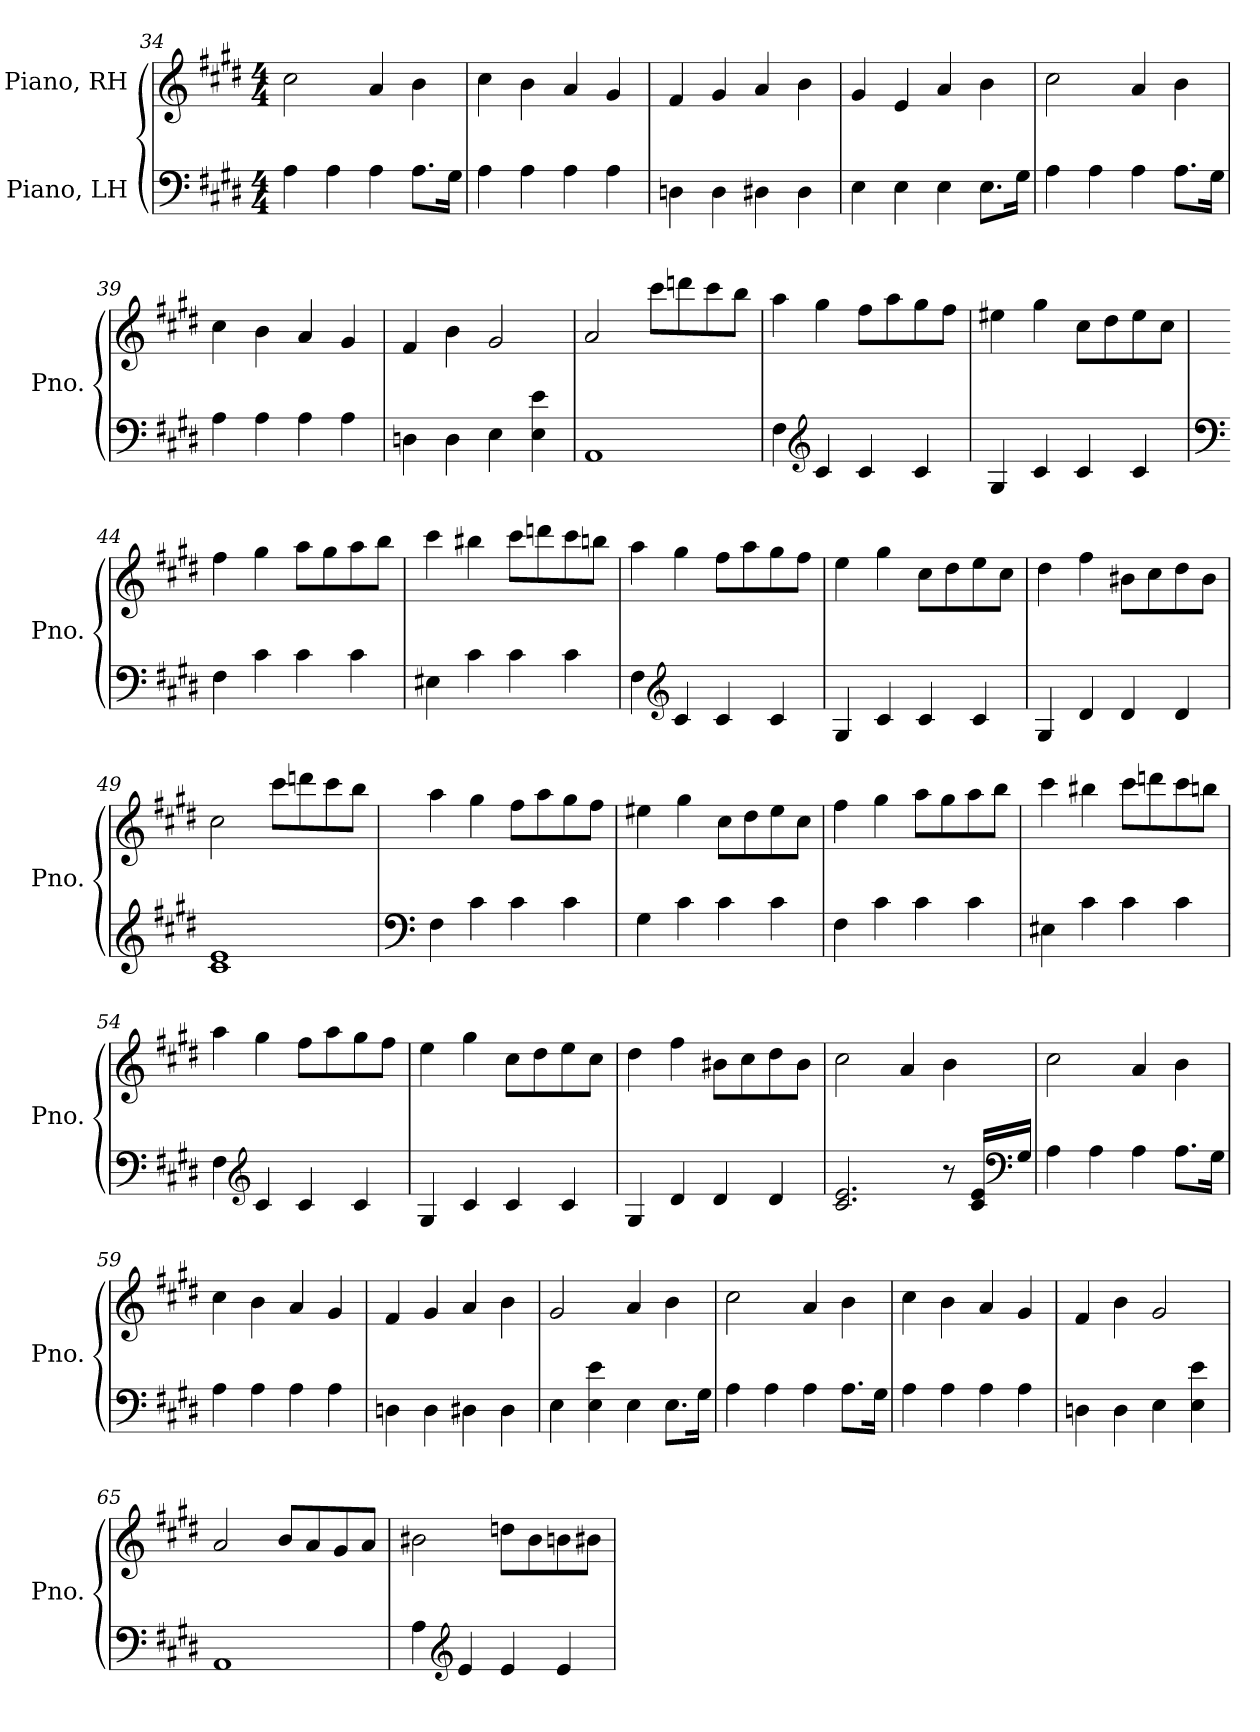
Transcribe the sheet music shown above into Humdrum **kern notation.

**kern	**kern
*part2	*part1
*staff2	*staff1
*I"Piano, LH	*I"Piano, RH
*I'Pno.	*I'Pno.
!!LO:PB:g=z
*clefF4	*clefG2
*k[f#c#g#d#]	*k[f#c#g#d#]
*M4/4	*M4/4
=34	=34
4A\	2cc#\
4A\	.
4A\	4a/
8.A\L	4b\
16G#\Jk	.
=35	=35
4A\	4cc#\
4A\	4b\
4A\	4a/
4A\	4g#/
=36	=36
4Dn\	4f#/
4D\	4g#/
4D#X\	4a/
4D#\	4b\
=37	=37
4E\	4g#/
4E\	4e/
4E\	4a/
8.E\L	4b\
16G#\Jk	.
=38	=38
4A\	2cc#\
4A\	.
4A\	4a/
8.A\L	4b\
16G#\Jk	.
=39	=39
4A\	4cc#\
4A\	4b\
4A\	4a/
4A\	4g#/
=40	=40
4Dn\	4f#/
4D\	4b\
4E\	2g#/
4E\ 4e\	.
!!LO:LB:g=z
=41	=41
1AA	2a/
.	8ccc#\L
.	8dddn\
.	8ccc#\
.	8bb\J
=42	=42
4F#\	4aa\
*clefG2	*
4c#/	4gg#\
4c#/	8ff#\L
.	8aa\
4c#/	8gg#\
.	8ff#\J
=43	=43
4G#/	4ee#X\
4c#/	4gg#\
4c#/	8cc#\L
.	8dd#\
4c#/	8ee#\
.	8cc#\J
=44	=44
*clefF4	*
4F#\	4ff#\
4c#\	4gg#\
4c#\	8aa\L
.	8gg#\
4c#\	8aa\
.	8bb\J
!!LO:LB:g=z
=45	=45
4E#X\	4ccc#\
4c#\	4bb#X\
4c#\	8ccc#\L
.	8dddn\
4c#\	8ccc#\
.	8bbn\J
=46	=46
4F#\	4aa\
*clefG2	*
4c#/	4gg#\
4c#/	8ff#\L
.	8aa\
4c#/	8gg#\
.	8ff#\J
=47	=47
4G#/	4ee\
4c#/	4gg#\
4c#/	8cc#\L
.	8dd#\
4c#/	8ee\
.	8cc#\J
=48	=48
4G#/	4dd#\
4d#/	4ff#\
4d#/	8b#X\L
.	8cc#\
4d#/	8dd#\
.	8b#\J
=49	=49
1c# 1e	2cc#\
.	8ccc#\L
.	8dddn\
.	8ccc#\
.	8bb\J
!!LO:LB:g=z
=50	=50
*clefF4	*
4F#\	4aa\
4c#\	4gg#\
4c#\	8ff#\L
.	8aa\
4c#\	8gg#\
.	8ff#\J
=51	=51
4G#\	4ee#X\
4c#\	4gg#\
4c#\	8cc#\L
.	8dd#\
4c#\	8ee#\
.	8cc#\J
=52	=52
4F#\	4ff#\
4c#\	4gg#\
4c#\	8aa\L
.	8gg#\
4c#\	8aa\
.	8bb\J
=53	=53
4E#X\	4ccc#\
4c#\	4bb#X\
4c#\	8ccc#\L
.	8dddn\
4c#\	8ccc#\
.	8bbn\J
=54	=54
4F#\	4aa\
*clefG2	*
4c#/	4gg#\
4c#/	8ff#\L
.	8aa\
4c#/	8gg#\
.	8ff#\J
!!LO:LB:g=z
=55	=55
4G#/	4ee\
4c#/	4gg#\
4c#/	8cc#\L
.	8dd#\
4c#/	8ee\
.	8cc#\J
=56	=56
4G#/	4dd#\
4d#/	4ff#\
4d#/	8b#X\L
.	8cc#\
4d#/	8dd#\
.	8b#\J
=57	=57
2.c#/ 2.e/	2cc#\
.	4a/
8r	4b\
16c#/ 16e/LL	.
*clefF4	*
16G#/JJ	.
=58	=58
4A\	2cc#\
4A\	.
4A\	4a/
8.A\L	4b\
16G#\Jk	.
=59	=59
4A\	4cc#\
4A\	4b\
4A\	4a/
4A\	4g#/
=60	=60
4Dn\	4f#/
4D\	4g#/
4D#X\	4a/
4D#\	4b\
!!LO:LB:g=z
=61	=61
4E\	2g#/
4E\ 4e\	.
4E\	4a/
8.E\L	4b\
16G#\Jk	.
=62	=62
4A\	2cc#\
4A\	.
4A\	4a/
8.A\L	4b\
16G#\Jk	.
=63	=63
4A\	4cc#\
4A\	4b\
4A\	4a/
4A\	4g#/
=64	=64
4Dn\	4f#/
4D\	4b\
4E\	2g#/
4E\ 4e\	.
=65	=65
1AA	2a/
.	8b/L
.	8a/
.	8g#/
.	8a/J
=66	=66
4A\	2b#X\
*clefG2	*
4e/	.
4e/	8ddn\L
.	8b#\
4e/	8bn\
.	8b#X\J
=	=
*-	*-
